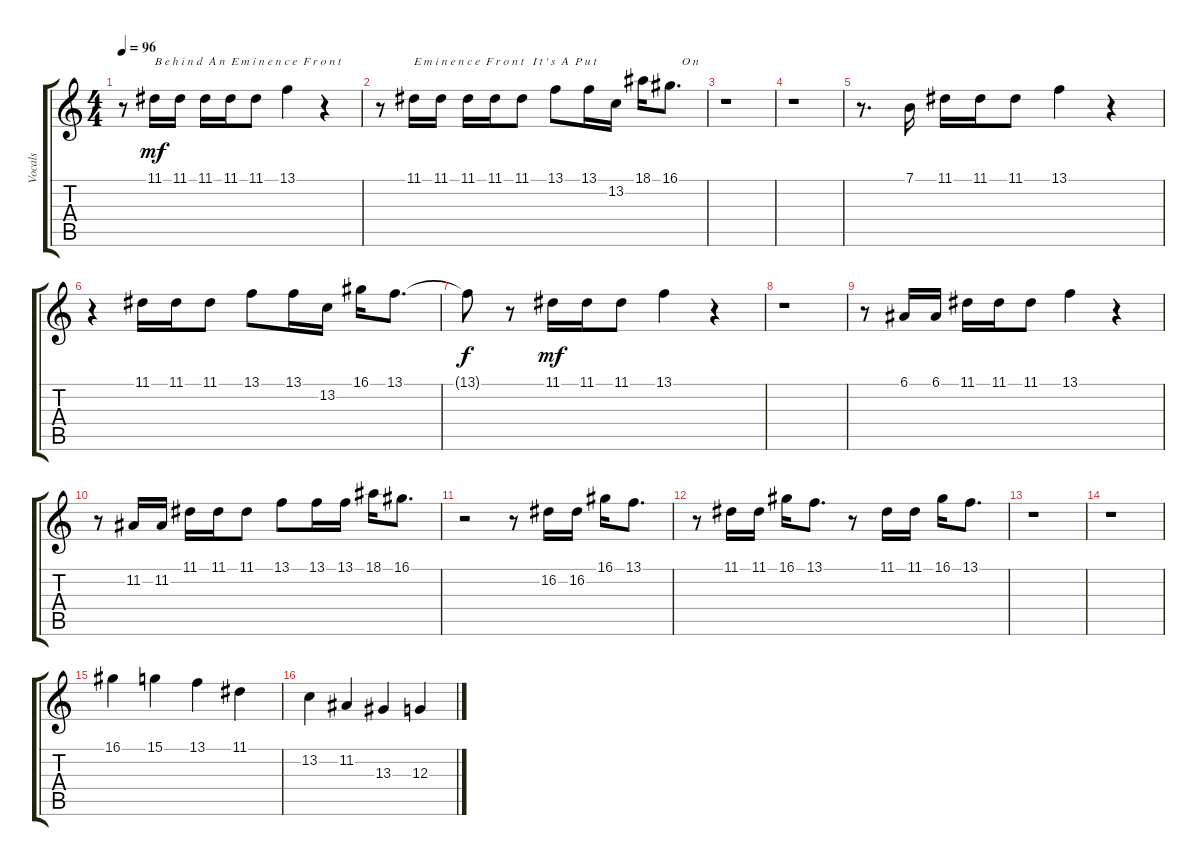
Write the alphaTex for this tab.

\track ("Vocals" "Vocals") {instrument lead2sawtooth}
\staff {score tabs}
\tuning (E4 B3 G3 D3 A2 E2) {hide}
\ts (4 4)
\tempo 96
\clef g2
\ks c
r.8{dy f} 11.1.16{txt "B e h i n d  A n  E m i n e n c e  F r o n t" dy mf} 11.1.16 11.1.16 11.1.16 11.1.8 13.1.4 r.4 |
r.8 11.1.16{txt "E m i n e n c e  F r o n t   I t ' s  A  P u t  "} 11.1.16 11.1.16 11.1.16 11.1.8 13.1.8 13.1.16 13.2.16 18.1.16 16.1.8{d txt "    O n"} |
r.1 |
r.1 |
r.8{d} 7.1.16 11.1.16 11.1.16 11.1.8 13.1.4 r.4 |
r.4 11.1.16 11.1.16 11.1.8 13.1.8 13.1.16 13.2.16 16.1.16 13.1.8{d} |
13.1{t}.8{dy f} r.8 11.1.16{dy mf} 11.1.16 11.1.8 13.1.4 r.4 |
r.1 |
r.8 6.1.16 6.1.16 11.1.16 11.1.16 11.1.8 13.1.4 r.4 |
r.8 11.2.16 11.2.16 11.1.16 11.1.16 11.1.8 13.1.8 13.1.16 13.1.16 18.1.16 16.1.8{d} |
r.2 r.8 16.2.16 16.2.16 16.1.16 13.1.8{d} |
r.8 11.1.16 11.1.16 16.1.16 13.1.8{d} r.8 11.1.16 11.1.16 16.1.16 13.1.8{d} |
r.1 |
r.1 |
16.1.4 15.1.4 13.1.4 11.1.4 |
13.2.4 11.2.4 13.3.4 12.3.4
